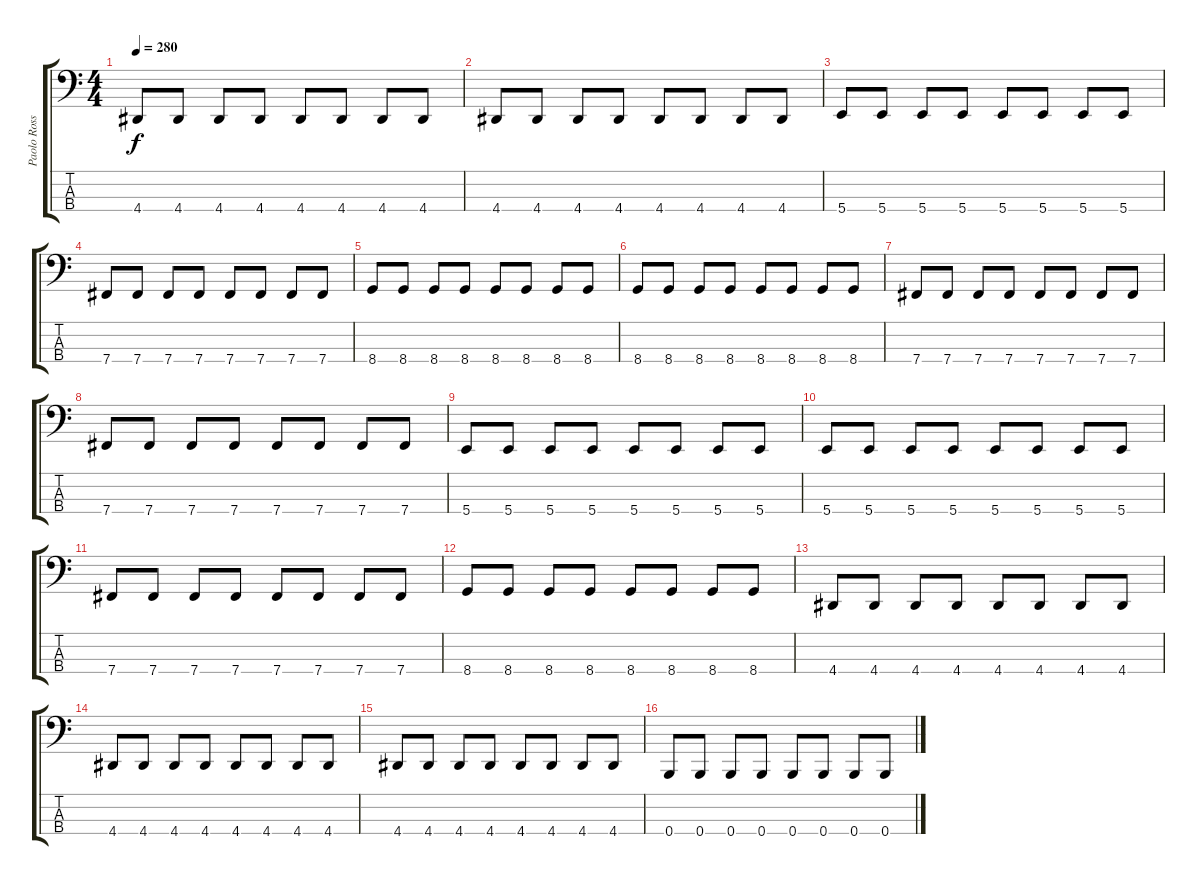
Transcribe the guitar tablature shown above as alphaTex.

\track ("Paolo Rossi" "Paolo Ross") {instrument fretlessbass}
\staff {score tabs}
\tuning (D2 A1 E1 B0) {hide}
\ts (4 4)
\tempo 280
\clef f4
\ks c
4.4.8{dy f} 4.4.8 4.4.8 4.4.8 4.4.8 4.4.8 4.4.8 4.4.8 |
4.4.8 4.4.8 4.4.8 4.4.8 4.4.8 4.4.8 4.4.8 4.4.8 |
5.4.8 5.4.8 5.4.8 5.4.8 5.4.8 5.4.8 5.4.8 5.4.8 |
7.4.8 7.4.8 7.4.8 7.4.8 7.4.8 7.4.8 7.4.8 7.4.8 |
8.4.8 8.4.8 8.4.8 8.4.8 8.4.8 8.4.8 8.4.8 8.4.8 |
8.4.8 8.4.8 8.4.8 8.4.8 8.4.8 8.4.8 8.4.8 8.4.8 |
7.4.8 7.4.8 7.4.8 7.4.8 7.4.8 7.4.8 7.4.8 7.4.8 |
7.4.8 7.4.8 7.4.8 7.4.8 7.4.8 7.4.8 7.4.8 7.4.8 |
5.4.8 5.4.8 5.4.8 5.4.8 5.4.8 5.4.8 5.4.8 5.4.8 |
5.4.8 5.4.8 5.4.8 5.4.8 5.4.8 5.4.8 5.4.8 5.4.8 |
7.4.8 7.4.8 7.4.8 7.4.8 7.4.8 7.4.8 7.4.8 7.4.8 |
8.4.8 8.4.8 8.4.8 8.4.8 8.4.8 8.4.8 8.4.8 8.4.8 |
4.4.8 4.4.8 4.4.8 4.4.8 4.4.8 4.4.8 4.4.8 4.4.8 |
4.4.8 4.4.8 4.4.8 4.4.8 4.4.8 4.4.8 4.4.8 4.4.8 |
4.4.8 4.4.8 4.4.8 4.4.8 4.4.8 4.4.8 4.4.8 4.4.8 |
0.4.8 0.4.8 0.4.8 0.4.8 0.4.8 0.4.8 0.4.8 0.4.8
